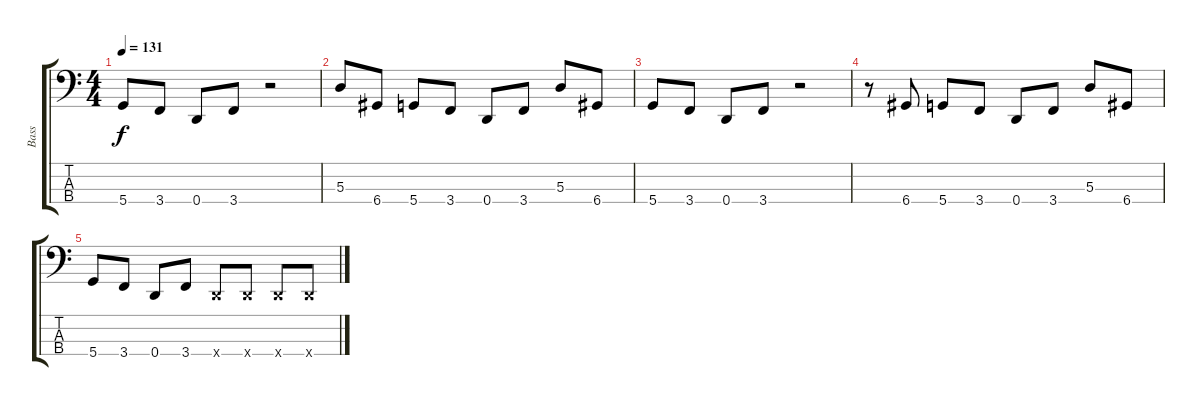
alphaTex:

\track ("Bass" "Bass") {instrument electricbassfinger}
\staff {score tabs}
\tuning (G2 D2 A1 D1) {hide}
\ts (4 4)
\tempo 131
\clef f4
\ks c
5.4.8{dy f} 3.4.8 0.4.8 3.4.8 r.2 |
5.3.8 6.4.8 5.4.8 3.4.8 0.4.8 3.4.8 5.3.8 6.4.8 |
5.4.8 3.4.8 0.4.8 3.4.8 r.2 |
r.8 6.4.8 5.4.8 3.4.8 0.4.8 3.4.8 5.3.8 6.4.8 |
5.4.8 3.4.8 0.4.8 3.4.8 0.4{x}.8 0.4{x}.8 0.4{x}.8 0.4{x}.8
